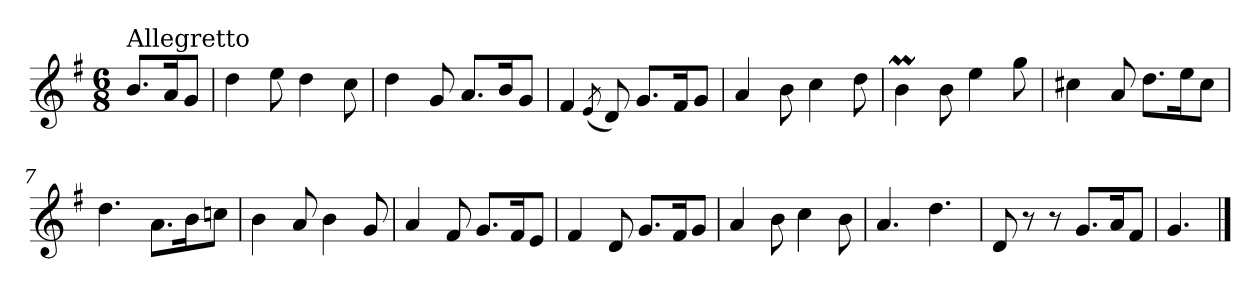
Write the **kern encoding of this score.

**kern
*part1
*staff1
*clefG2
*k[f#]
*G:
*M6/8
=
!LO:TX:a:t=Allegretto
8.b/L
16a/K
8g/J
=1
4dd\
8ee\
4dd\
8cc\
=2
4dd\
8g/
8.a/L
16b/K
8g/J
=3
4f#/
(<8qe/
8d/)
8.g/L
16f#/K
8g/J
=4
4a/
8b\
4cc\
8dd\
=5
4bm\
8b\
4ee\
8gg\
!!LO:LB:g=z
=6
4cc#X\
8a/
8.dd\L
16ee\K
8cc#\J
=7
4.dd\
8.a\L
16b\K
8ccn\J
=8
4b\
8a/
4b\
8g/
=9
4a/
8f#/
8.g/L
16f#/K
8e/J
=10
4f#/
8d/
8.g/L
16f#/K
8g/J
=11
4a/
8b\
4cc\
8b\
!!LO:LB:g=z
=12
4.a/
4.dd\
=13
8d/
8r
8r
8.g/L
16a/K
8f#/J
=14
4.g/
==
*-
